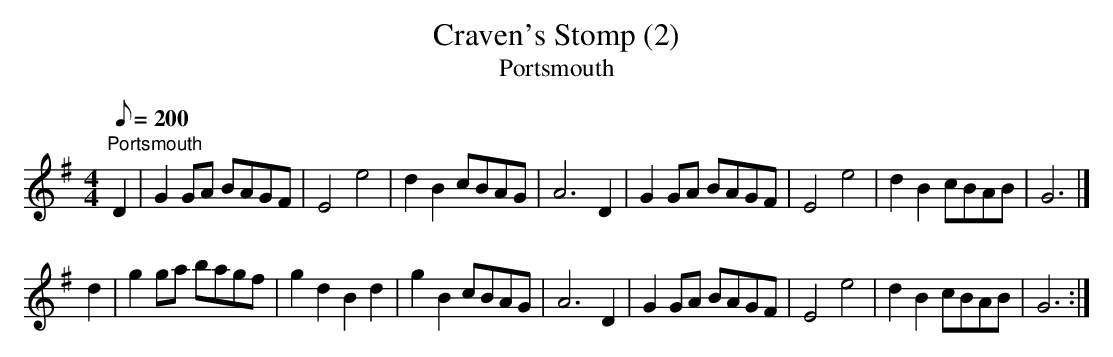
X:1
T:Craven's Stomp (2)
T:Portsmouth
M:4/4
L:1/8
Q:200
K:G
"Portsmouth"
D2 | G2GA BAGF | E4  e4 | d2B2 cBAG |A6 D2 | G2GA  BAGF | E4 e4 | d2B2\
cBAB |G6 |]
d2 | g2ga bagf| g2d2 B2d2|g2B2 cBAG |A6 D2 |  G2 GA BAGF | E4  e4 |\
d2B2 cBAB | G6 :|
